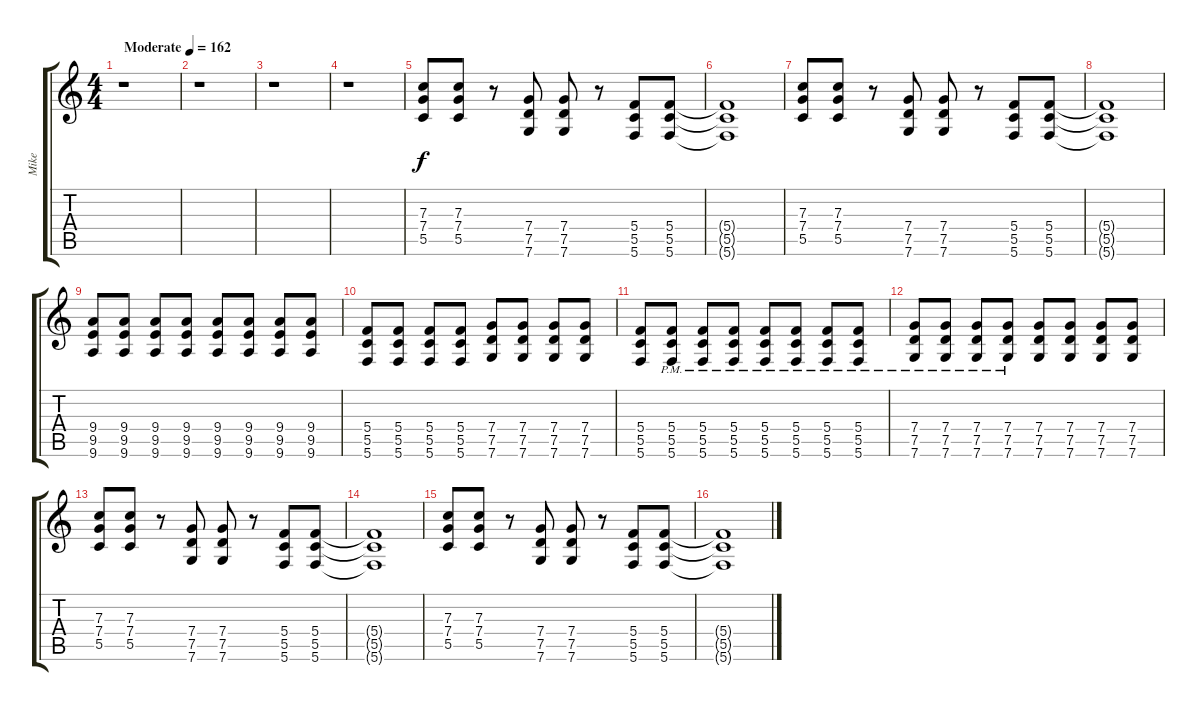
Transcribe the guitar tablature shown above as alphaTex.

\track ("Mike" "Mike") {instrument distortionguitar}
\staff {score tabs}
\tuning (D4 A3 F3 C3 G2 C2) {hide}
\ts (4 4)
\tempo (162 "Moderate")
\clef g2
\ks c
r.1{dy f instrument distortionguitar} |
r.1 |
r.1 |
r.1 |
(7.3 7.4 5.5).8 (7.3 7.4 5.5).8 r.8 (7.4 7.5 7.6).8 (7.4 7.5 7.6).8 r.8 (5.4 5.5 5.6).8 (5.4 5.5 5.6).8 |
(5.4{t} 5.5{t} 5.6{t}).1 |
(7.3 7.4 5.5).8 (7.3 7.4 5.5).8 r.8 (7.4 7.5 7.6).8 (7.4 7.5 7.6).8 r.8 (5.4 5.5 5.6).8 (5.4 5.5 5.6).8 |
(5.4{t} 5.5{t} 5.6{t}).1 |
(9.4 9.5 9.6).8 (9.4 9.5 9.6).8 (9.4 9.5 9.6).8 (9.4 9.5 9.6).8 (9.4 9.5 9.6).8 (9.4 9.5 9.6).8 (9.4 9.5 9.6).8 (9.4 9.5 9.6).8 |
(5.4 5.5 5.6).8 (5.4 5.5 5.6).8 (5.4 5.5 5.6).8 (5.4 5.5 5.6).8 (7.4 7.5 7.6).8 (7.4 7.5 7.6).8 (7.4 7.5 7.6).8 (7.4 7.5 7.6).8 |
(5.4 5.5 5.6).8 (5.4{pm} 5.5{pm} 5.6{pm}).8 (5.4{pm} 5.5{pm} 5.6{pm}).8 (5.4{pm} 5.5{pm} 5.6{pm}).8 (5.4{pm} 5.5{pm} 5.6{pm}).8 (5.4{pm} 5.5{pm} 5.6{pm}).8 (5.4{pm} 5.5{pm} 5.6{pm}).8 (5.4{pm} 5.5{pm} 5.6{pm}).8 |
(7.4{pm} 7.5{pm} 7.6{pm}).8 (7.4{pm} 7.5{pm} 7.6{pm}).8 (7.4{pm} 7.5{pm} 7.6{pm}).8 (7.4{pm} 7.5{pm} 7.6{pm}).8 (7.4 7.5 7.6).8 (7.4 7.5 7.6).8 (7.4 7.5 7.6).8 (7.4 7.5 7.6).8 |
(7.3 7.4 5.5).8 (7.3 7.4 5.5).8 r.8 (7.4 7.5 7.6).8 (7.4 7.5 7.6).8 r.8 (5.4 5.5 5.6).8 (5.4 5.5 5.6).8 |
(5.4{t} 5.5{t} 5.6{t}).1 |
(7.3 7.4 5.5).8 (7.3 7.4 5.5).8 r.8 (7.4 7.5 7.6).8 (7.4 7.5 7.6).8 r.8 (5.4 5.5 5.6).8 (5.4 5.5 5.6).8 |
(5.4{t} 5.5{t} 5.6{t}).1
